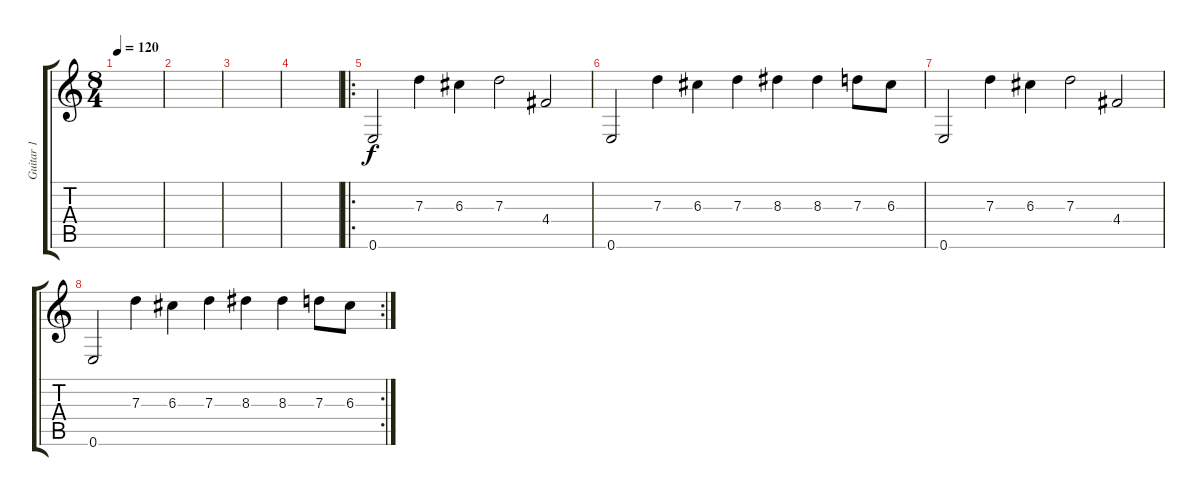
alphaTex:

\track ("Guitar 1" "Guitar 1") {instrument overdrivenguitar}
\staff {score tabs}
\tuning (E4 B3 G3 D3 A2 E2) {hide}
\ts (8 4)
\tempo 120
\clef g2
\ks c
|
|
|
|
\ro
0.6.2 7.3.4 6.3.4 7.3.2 4.4.2 |
0.6.2 7.3.4 6.3.4 7.3.4 8.3.4 8.3.4 7.3.8 6.3.8 |
0.6.2 7.3.4 6.3.4 7.3.2 4.4.2 |
\rc 2
0.6.2 7.3.4 6.3.4 7.3.4 8.3.4 8.3.4 7.3.8 6.3.8
